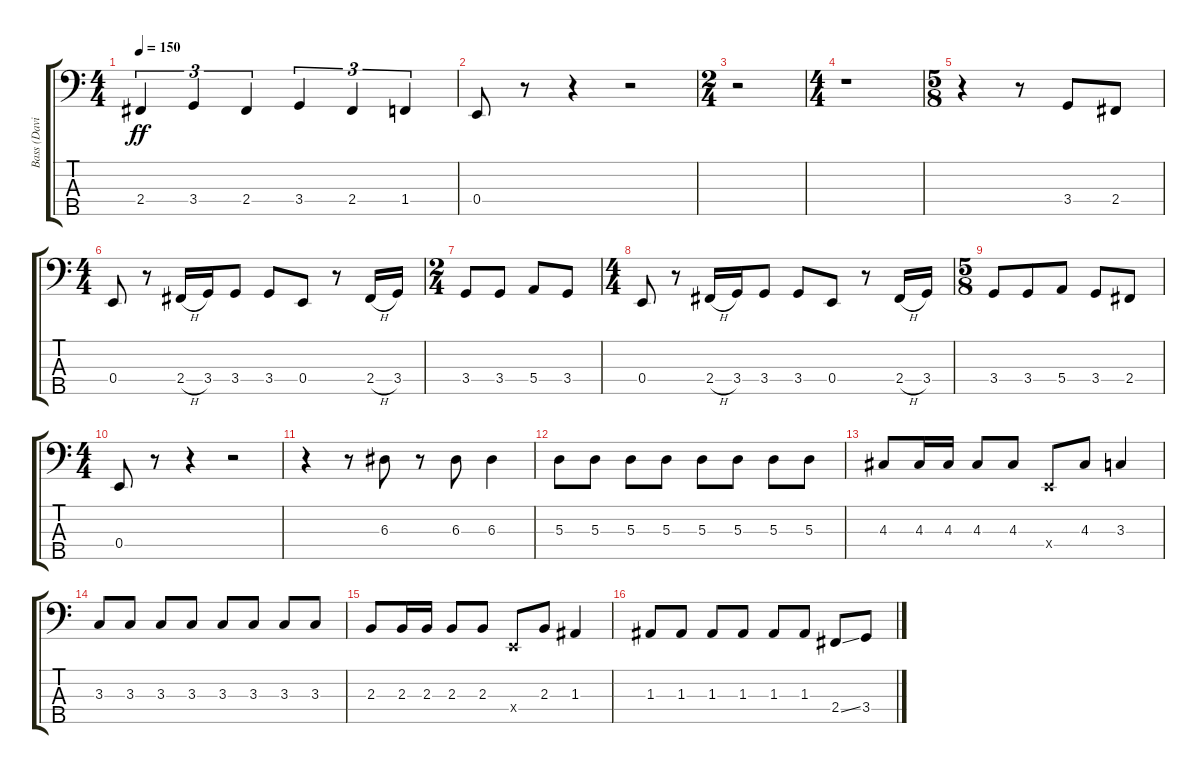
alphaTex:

\track ("Bass (David Ellefson)" "Bass (Davi") {instrument electricbasspick}
\staff {score tabs}
\tuning (G2 D2 A1 E1 B0) {hide}
\ts (4 4)
\tempo 150
\clef f4
\ks c
2.4.4{tu (3 2) dy ff} 3.4.4{tu (3 2)} 2.4.4{tu (3 2)} 3.4.4{tu (3 2)} 2.4.4{tu (3 2)} 1.4.4{tu (3 2)} |
0.4.8 r.8 r.4 r.2 |
\ts (2 4)
r.2 |
\ts (4 4)
r.1 |
\ts (5 8)
r.4 r.8 3.4.8 2.4.8 |
\ts (4 4)
0.4.8 r.8 2.4{h}.16 3.4.16 3.4.8 3.4.8 0.4.8 r.8 2.4{h}.16 3.4.16 |
\ts (2 4)
3.4.8 3.4.8 5.4.8 3.4.8 |
\ts (4 4)
0.4.8 r.8 2.4{h}.16 3.4.16 3.4.8 3.4.8 0.4.8 r.8 2.4{h}.16 3.4.16 |
\ts (5 8)
3.4.8 3.4.8 5.4.8 3.4.8 2.4.8 |
\ts (4 4)
0.4.8 r.8 r.4 r.2 |
r.4 r.8 6.3.8 r.8 6.3.8 6.3.4 |
5.3.8 5.3.8 5.3.8 5.3.8 5.3.8 5.3.8 5.3.8 5.3.8 |
4.3.8 4.3.16 4.3.16 4.3.8 4.3.8 0.4{x}.8 4.3.8 3.3.4 |
3.3.8 3.3.8 3.3.8 3.3.8 3.3.8 3.3.8 3.3.8 3.3.8 |
2.3.8 2.3.16 2.3.16 2.3.8 2.3.8 0.4{x}.8 2.3.8 1.3.4 |
1.3.8 1.3.8 1.3.8 1.3.8 1.3.8 1.3.8 2.4{ss}.8 3.4.8
